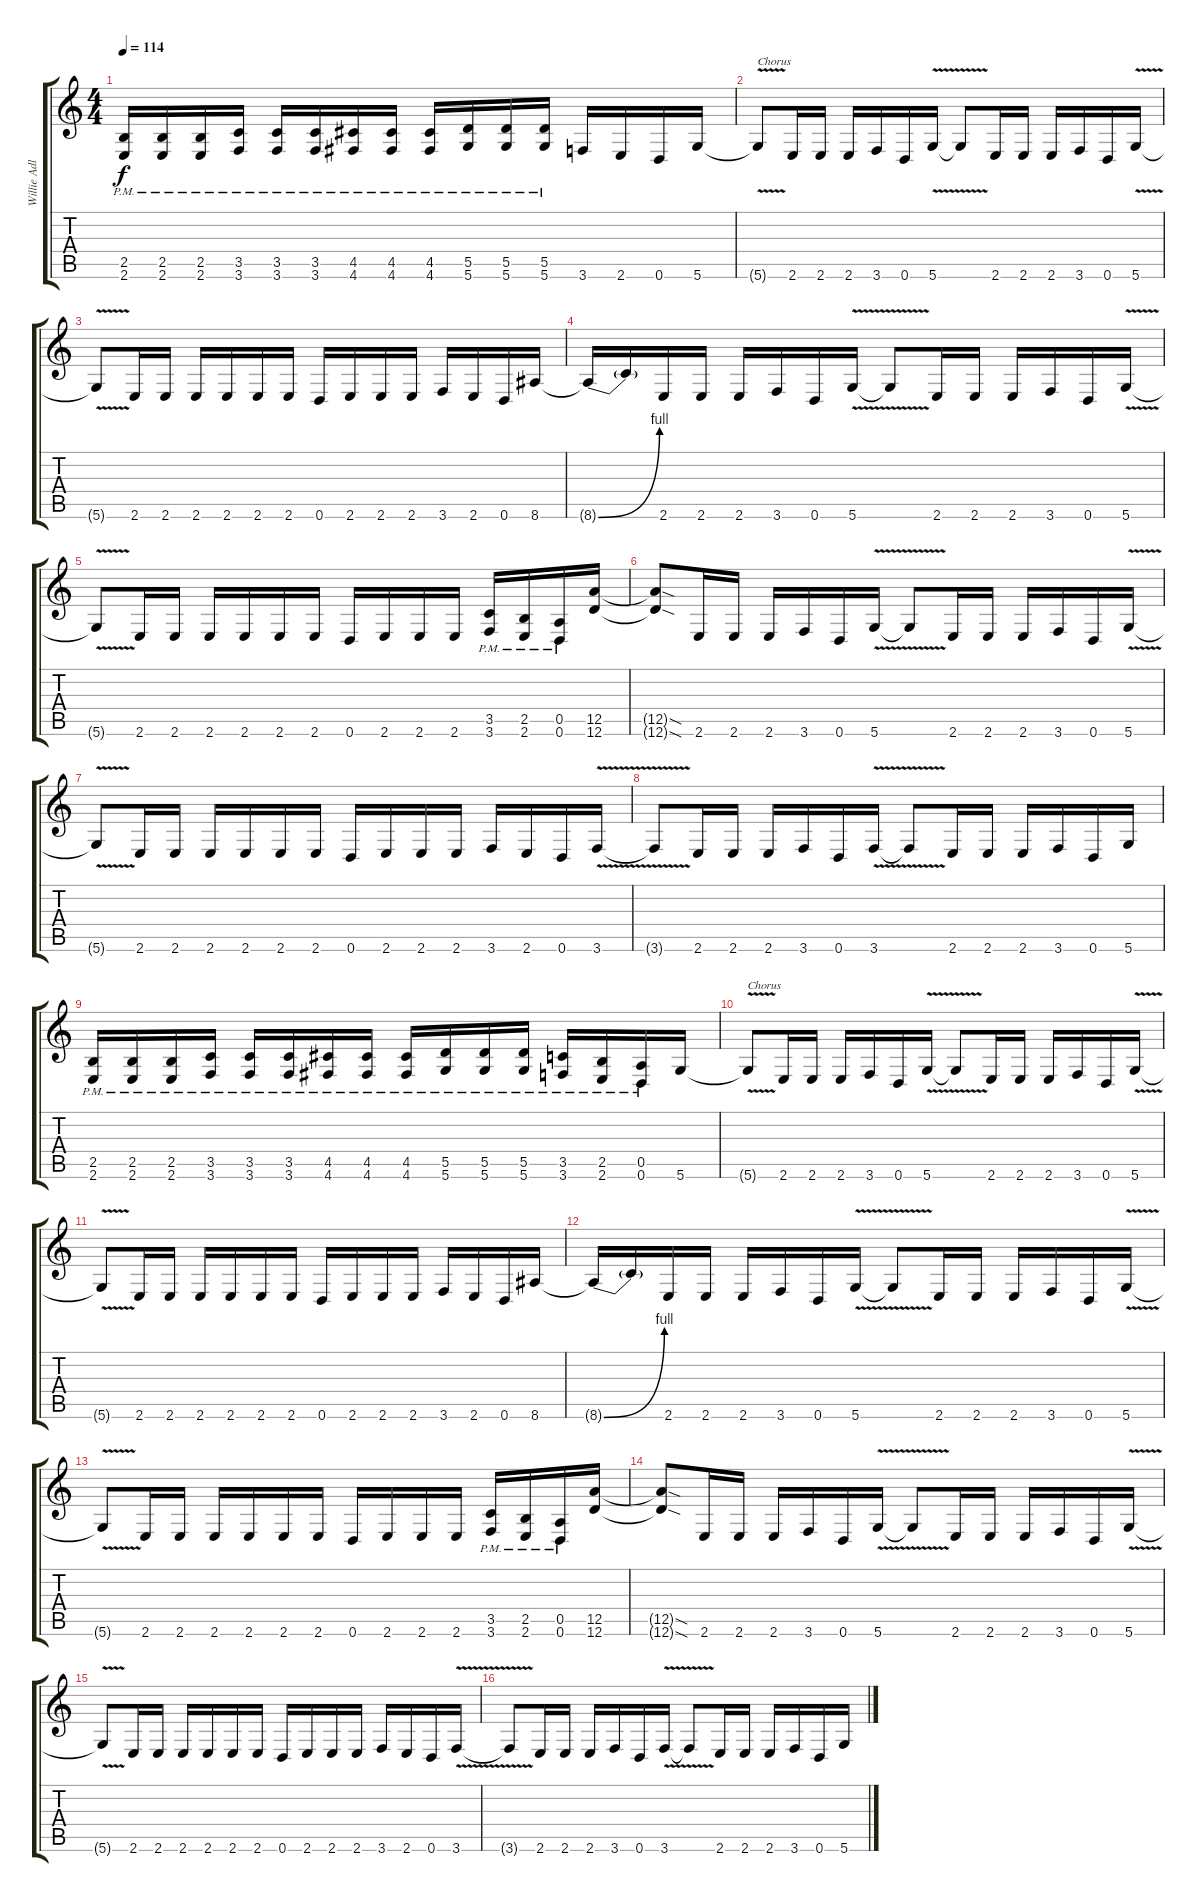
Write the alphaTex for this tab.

\track ("Willie Adler (Rhythm)" "Willie Adl") {instrument distortionguitar}
\staff {score tabs}
\tuning (E4 B3 G3 D3 A2 D2) {hide}
\ts (4 4)
\tempo 114
\clef g2
\ks c
(2.5{pm} 2.6{pm}).16{dy f} (2.5{pm} 2.6{pm}).16 (2.5{pm} 2.6{pm}).16 (3.5{pm} 3.6{pm}).16 (3.5{pm} 3.6{pm}).16 (3.5{pm} 3.6{pm}).16 (4.5{pm} 4.6{pm}).16 (4.5{pm} 4.6{pm}).16 (4.5{pm} 4.6{pm}).16 (5.5{pm} 5.6{pm}).16 (5.5{pm} 5.6{pm}).16 (5.5{pm} 5.6{pm}).16 3.6.16 2.6.16 0.6.16 5.6.16 |
5.6{v t}.8{txt "Chorus"} 2.6.16 2.6.16 2.6.16 3.6.16 0.6.16 5.6{v}.16 5.6{t}.8 2.6.16 2.6.16 2.6.16 3.6.16 0.6.16 5.6{v}.16 |
5.6{t}.8 2.6.16 2.6.16 2.6.16 2.6.16 2.6.16 2.6.16 0.6.16 2.6.16 2.6.16 2.6.16 3.6.16 2.6.16 0.6.16 8.6.16 |
8.6{be (bend 0 0 60 4) t}.16 8.6{t}.16 2.6.16 2.6.16 2.6.16 3.6.16 0.6.16 5.6{v}.16 5.6{t}.8 2.6.16 2.6.16 2.6.16 3.6.16 0.6.16 5.6{v}.16 |
5.6{t}.8 2.6.16 2.6.16 2.6.16 2.6.16 2.6.16 2.6.16 0.6.16 2.6.16 2.6.16 2.6.16 (3.5{pm} 3.6{pm}).16 (2.5{pm} 2.6{pm}).16 (0.5{pm} 0.6{pm}).16 (12.5 12.6).16 |
(12.5{sod t} 12.6{sod t}).8 2.6.16 2.6.16 2.6.16 3.6.16 0.6.16 5.6{v}.16 5.6{t}.8 2.6.16 2.6.16 2.6.16 3.6.16 0.6.16 5.6{v}.16 |
5.6{t}.8 2.6.16 2.6.16 2.6.16 2.6.16 2.6.16 2.6.16 0.6.16 2.6.16 2.6.16 2.6.16 3.6.16 2.6.16 0.6.16 3.6{v}.16 |
3.6{t}.8 2.6.16 2.6.16 2.6.16 3.6.16 0.6.16 3.6{v}.16 3.6{t}.8 2.6.16 2.6.16 2.6.16 3.6.16 0.6.16 5.6.16 |
(2.5{pm} 2.6{pm}).16 (2.5{pm} 2.6{pm}).16 (2.5{pm} 2.6{pm}).16 (3.5{pm} 3.6{pm}).16 (3.5{pm} 3.6{pm}).16 (3.5{pm} 3.6{pm}).16 (4.5{pm} 4.6{pm}).16 (4.5{pm} 4.6{pm}).16 (4.5{pm} 4.6{pm}).16 (5.5{pm} 5.6{pm}).16 (5.5{pm} 5.6{pm}).16 (5.5{pm} 5.6{pm}).16 (3.5{pm} 3.6{pm}).16 (2.5{pm} 2.6{pm}).16 (0.5{pm} 0.6{pm}).16 5.6.16 |
5.6{v t}.8{txt "Chorus"} 2.6.16 2.6.16 2.6.16 3.6.16 0.6.16 5.6{v}.16 5.6{t}.8 2.6.16 2.6.16 2.6.16 3.6.16 0.6.16 5.6{v}.16 |
5.6{t}.8 2.6.16 2.6.16 2.6.16 2.6.16 2.6.16 2.6.16 0.6.16 2.6.16 2.6.16 2.6.16 3.6.16 2.6.16 0.6.16 8.6.16 |
8.6{be (bend 0 0 60 4) t}.16 8.6{t}.16 2.6.16 2.6.16 2.6.16 3.6.16 0.6.16 5.6{v}.16 5.6{t}.8 2.6.16 2.6.16 2.6.16 3.6.16 0.6.16 5.6{v}.16 |
5.6{t}.8 2.6.16 2.6.16 2.6.16 2.6.16 2.6.16 2.6.16 0.6.16 2.6.16 2.6.16 2.6.16 (3.5{pm} 3.6{pm}).16 (2.5{pm} 2.6{pm}).16 (0.5{pm} 0.6{pm}).16 (12.5 12.6).16 |
(12.5{sod t} 12.6{sod t}).8 2.6.16 2.6.16 2.6.16 3.6.16 0.6.16 5.6{v}.16 5.6{t}.8 2.6.16 2.6.16 2.6.16 3.6.16 0.6.16 5.6{v}.16 |
5.6{t}.8 2.6.16 2.6.16 2.6.16 2.6.16 2.6.16 2.6.16 0.6.16 2.6.16 2.6.16 2.6.16 3.6.16 2.6.16 0.6.16 3.6{v}.16 |
3.6{t}.8 2.6.16 2.6.16 2.6.16 3.6.16 0.6.16 3.6{v}.16 3.6{t}.8 2.6.16 2.6.16 2.6.16 3.6.16 0.6.16 5.6.16
